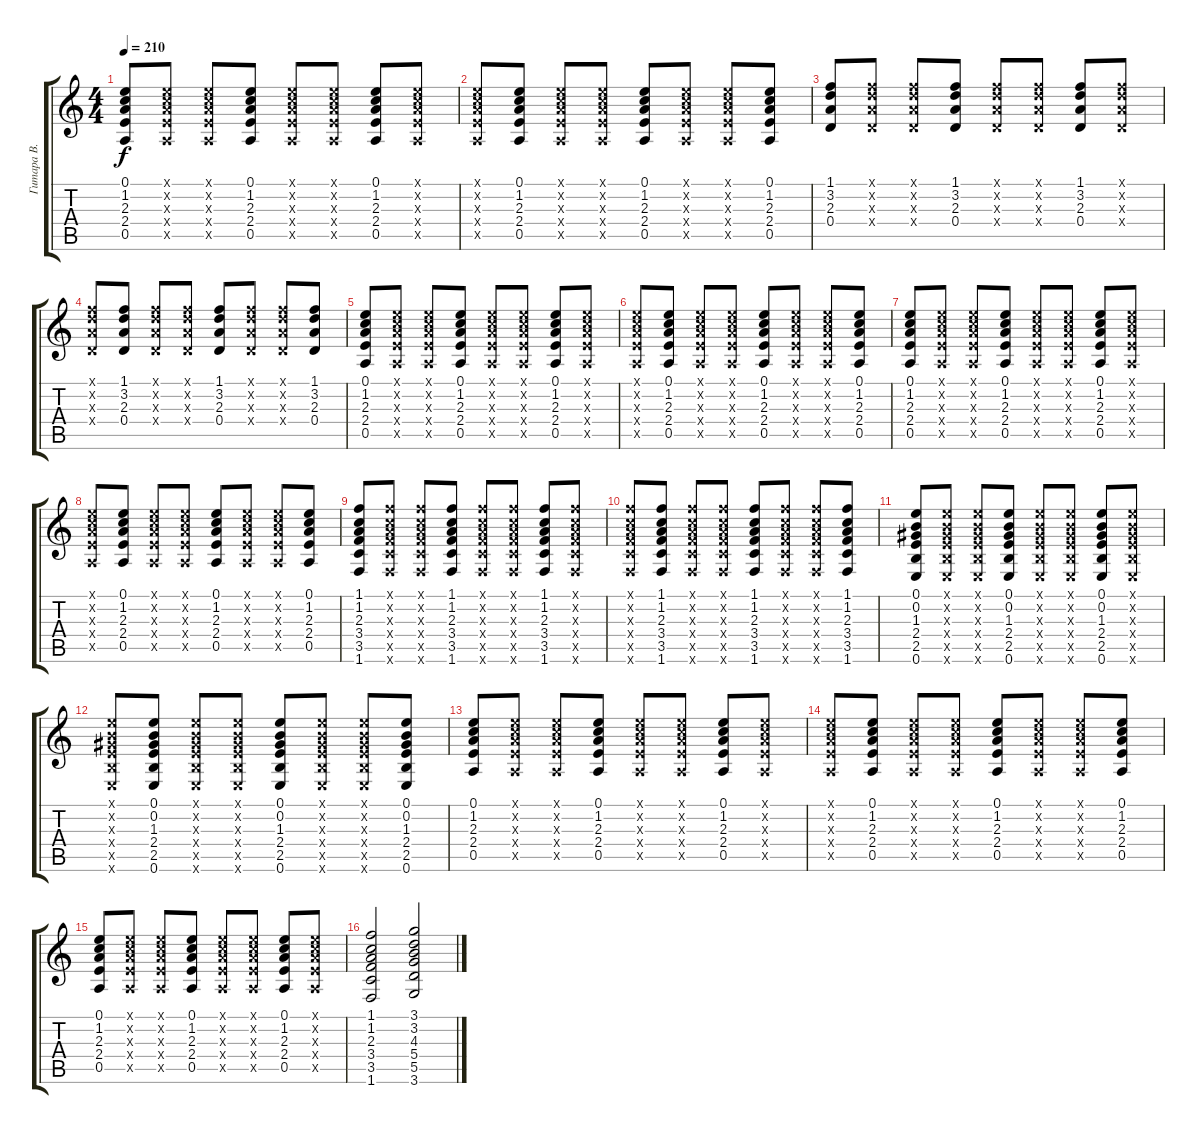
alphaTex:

\track ("Гитара В. Цоя" "Гитара В. ") {instrument acousticguitarsteel}
\staff {score tabs}
\tuning (E4 B3 G3 D3 A2 E2) {hide}
\ts (4 4)
\tempo 210
\clef g2
\ks c
(0.1 1.2 2.3 2.4 0.5).8{dy f} (0.1{x} 1.2{x} 2.3{x} 2.4{x} 0.5{x}).8 (0.1{x} 1.2{x} 2.3{x} 2.4{x} 0.5{x}).8 (0.1 1.2 2.3 2.4 0.5).8 (0.1{x} 1.2{x} 2.3{x} 2.4{x} 0.5{x}).8 (0.1{x} 1.2{x} 2.3{x} 2.4{x} 0.5{x}).8 (0.1 1.2 2.3 2.4 0.5).8 (0.1{x} 1.2{x} 2.3{x} 2.4{x} 0.5{x}).8 |
(0.1{x} 1.2{x} 2.3{x} 2.4{x} 0.5{x}).8 (0.1 1.2 2.3 2.4 0.5).8 (0.1{x} 1.2{x} 2.3{x} 2.4{x} 0.5{x}).8 (0.1{x} 1.2{x} 2.3{x} 2.4{x} 0.5{x}).8 (0.1 1.2 2.3 2.4 0.5).8 (0.1{x} 1.2{x} 2.3{x} 2.4{x} 0.5{x}).8 (0.1{x} 1.2{x} 2.3{x} 2.4{x} 0.5{x}).8 (0.1 1.2 2.3 2.4 0.5).8 |
(1.1 3.2 2.3 0.4).8 (1.1{x} 3.2{x} 2.3{x} 0.4{x}).8 (1.1{x} 3.2{x} 2.3{x} 0.4{x}).8 (1.1 3.2 2.3 0.4).8 (1.1{x} 3.2{x} 2.3{x} 0.4{x}).8 (1.1{x} 3.2{x} 2.3{x} 0.4{x}).8 (1.1 3.2 2.3 0.4).8 (1.1{x} 3.2{x} 2.3{x} 0.4{x}).8 |
(1.1{x} 3.2{x} 2.3{x} 0.4{x}).8 (1.1 3.2 2.3 0.4).8 (1.1{x} 3.2{x} 2.3{x} 0.4{x}).8 (1.1{x} 3.2{x} 2.3{x} 0.4{x}).8 (1.1 3.2 2.3 0.4).8 (1.1{x} 3.2{x} 2.3{x} 0.4{x}).8 (1.1{x} 3.2{x} 2.3{x} 0.4{x}).8 (1.1 3.2 2.3 0.4).8 |
(0.1 1.2 2.3 2.4 0.5).8 (0.1{x} 1.2{x} 2.3{x} 2.4{x} 0.5{x}).8 (0.1{x} 1.2{x} 2.3{x} 2.4{x} 0.5{x}).8 (0.1 1.2 2.3 2.4 0.5).8 (0.1{x} 1.2{x} 2.3{x} 2.4{x} 0.5{x}).8 (0.1{x} 1.2{x} 2.3{x} 2.4{x} 0.5{x}).8 (0.1 1.2 2.3 2.4 0.5).8 (0.1{x} 1.2{x} 2.3{x} 2.4{x} 0.5{x}).8 |
(0.1{x} 1.2{x} 2.3{x} 2.4{x} 0.5{x}).8 (0.1 1.2 2.3 2.4 0.5).8 (0.1{x} 1.2{x} 2.3{x} 2.4{x} 0.5{x}).8 (0.1{x} 1.2{x} 2.3{x} 2.4{x} 0.5{x}).8 (0.1 1.2 2.3 2.4 0.5).8 (0.1{x} 1.2{x} 2.3{x} 2.4{x} 0.5{x}).8 (0.1{x} 1.2{x} 2.3{x} 2.4{x} 0.5{x}).8 (0.1 1.2 2.3 2.4 0.5).8 |
(0.1 1.2 2.3 2.4 0.5).8 (0.1{x} 1.2{x} 2.3{x} 2.4{x} 0.5{x}).8 (0.1{x} 1.2{x} 2.3{x} 2.4{x} 0.5{x}).8 (0.1 1.2 2.3 2.4 0.5).8 (0.1{x} 1.2{x} 2.3{x} 2.4{x} 0.5{x}).8 (0.1{x} 1.2{x} 2.3{x} 2.4{x} 0.5{x}).8 (0.1 1.2 2.3 2.4 0.5).8 (0.1{x} 1.2{x} 2.3{x} 2.4{x} 0.5{x}).8 |
(0.1{x} 1.2{x} 2.3{x} 2.4{x} 0.5{x}).8 (0.1 1.2 2.3 2.4 0.5).8 (0.1{x} 1.2{x} 2.3{x} 2.4{x} 0.5{x}).8 (0.1{x} 1.2{x} 2.3{x} 2.4{x} 0.5{x}).8 (0.1 1.2 2.3 2.4 0.5).8 (0.1{x} 1.2{x} 2.3{x} 2.4{x} 0.5{x}).8 (0.1{x} 1.2{x} 2.3{x} 2.4{x} 0.5{x}).8 (0.1 1.2 2.3 2.4 0.5).8 |
(1.1 1.2 2.3 3.4 3.5 1.6).8 (1.1{x} 1.2{x} 2.3{x} 3.4{x} 3.5{x} 1.6{x}).8 (1.1{x} 1.2{x} 2.3{x} 3.4{x} 3.5{x} 1.6{x}).8 (1.1 1.2 2.3 3.4 3.5 1.6).8 (1.1{x} 1.2{x} 2.3{x} 3.4{x} 3.5{x} 1.6{x}).8 (1.1{x} 1.2{x} 2.3{x} 3.4{x} 3.5{x} 1.6{x}).8 (1.1 1.2 2.3 3.4 3.5 1.6).8 (1.1{x} 1.2{x} 2.3{x} 3.4{x} 3.5{x} 1.6{x}).8 |
(1.1{x} 1.2{x} 2.3{x} 3.4{x} 3.5{x} 1.6{x}).8 (1.1 1.2 2.3 3.4 3.5 1.6).8 (1.1{x} 1.2{x} 2.3{x} 3.4{x} 3.5{x} 1.6{x}).8 (1.1{x} 1.2{x} 2.3{x} 3.4{x} 3.5{x} 1.6{x}).8 (1.1 1.2 2.3 3.4 3.5 1.6).8 (1.1{x} 1.2{x} 2.3{x} 3.4{x} 3.5{x} 1.6{x}).8 (1.1{x} 1.2{x} 2.3{x} 3.4{x} 3.5{x} 1.6{x}).8 (1.1 1.2 2.3 3.4 3.5 1.6).8 |
(0.1 0.2 1.3 2.4 2.5 0.6).8 (0.1{x} 0.2{x} 1.3{x} 2.4{x} 2.5{x} 0.6{x}).8 (0.1{x} 0.2{x} 1.3{x} 2.4{x} 2.5{x} 0.6{x}).8 (0.1 0.2 1.3 2.4 2.5 0.6).8 (0.1{x} 0.2{x} 1.3{x} 2.4{x} 2.5{x} 0.6{x}).8 (0.1{x} 0.2{x} 1.3{x} 2.4{x} 2.5{x} 0.6{x}).8 (0.1 0.2 1.3 2.4 2.5 0.6).8 (0.1{x} 0.2{x} 1.3{x} 2.4{x} 2.5{x} 0.6{x}).8 |
(0.1{x} 0.2{x} 1.3{x} 2.4{x} 2.5{x} 0.6{x}).8 (0.1 0.2 1.3 2.4 2.5 0.6).8 (0.1{x} 0.2{x} 1.3{x} 2.4{x} 2.5{x} 0.6{x}).8 (0.1{x} 0.2{x} 1.3{x} 2.4{x} 2.5{x} 0.6{x}).8 (0.1 0.2 1.3 2.4 2.5 0.6).8 (0.1{x} 0.2{x} 1.3{x} 2.4{x} 2.5{x} 0.6{x}).8 (0.1{x} 0.2{x} 1.3{x} 2.4{x} 2.5{x} 0.6{x}).8 (0.1 0.2 1.3 2.4 2.5 0.6).8 |
(0.1 1.2 2.3 2.4 0.5).8 (0.1{x} 1.2{x} 2.3{x} 2.4{x} 0.5{x}).8 (0.1{x} 1.2{x} 2.3{x} 2.4{x} 0.5{x}).8 (0.1 1.2 2.3 2.4 0.5).8 (0.1{x} 1.2{x} 2.3{x} 2.4{x} 0.5{x}).8 (0.1{x} 1.2{x} 2.3{x} 2.4{x} 0.5{x}).8 (0.1 1.2 2.3 2.4 0.5).8 (0.1{x} 1.2{x} 2.3{x} 2.4{x} 0.5{x}).8 |
(0.1{x} 1.2{x} 2.3{x} 2.4{x} 0.5{x}).8 (0.1 1.2 2.3 2.4 0.5).8 (0.1{x} 1.2{x} 2.3{x} 2.4{x} 0.5{x}).8 (0.1{x} 1.2{x} 2.3{x} 2.4{x} 0.5{x}).8 (0.1 1.2 2.3 2.4 0.5).8 (0.1{x} 1.2{x} 2.3{x} 2.4{x} 0.5{x}).8 (0.1{x} 1.2{x} 2.3{x} 2.4{x} 0.5{x}).8 (0.1 1.2 2.3 2.4 0.5).8 |
(0.1 1.2 2.3 2.4 0.5).8 (0.1{x} 1.2{x} 2.3{x} 2.4{x} 0.5{x}).8 (0.1{x} 1.2{x} 2.3{x} 2.4{x} 0.5{x}).8 (0.1 1.2 2.3 2.4 0.5).8 (0.1{x} 1.2{x} 2.3{x} 2.4{x} 0.5{x}).8 (0.1{x} 1.2{x} 2.3{x} 2.4{x} 0.5{x}).8 (0.1 1.2 2.3 2.4 0.5).8 (0.1{x} 1.2{x} 2.3{x} 2.4{x} 0.5{x}).8 |
(1.1 1.2 2.3 3.4 3.5 1.6).2 (3.1 3.2 4.3 5.4 5.5 3.6).2
